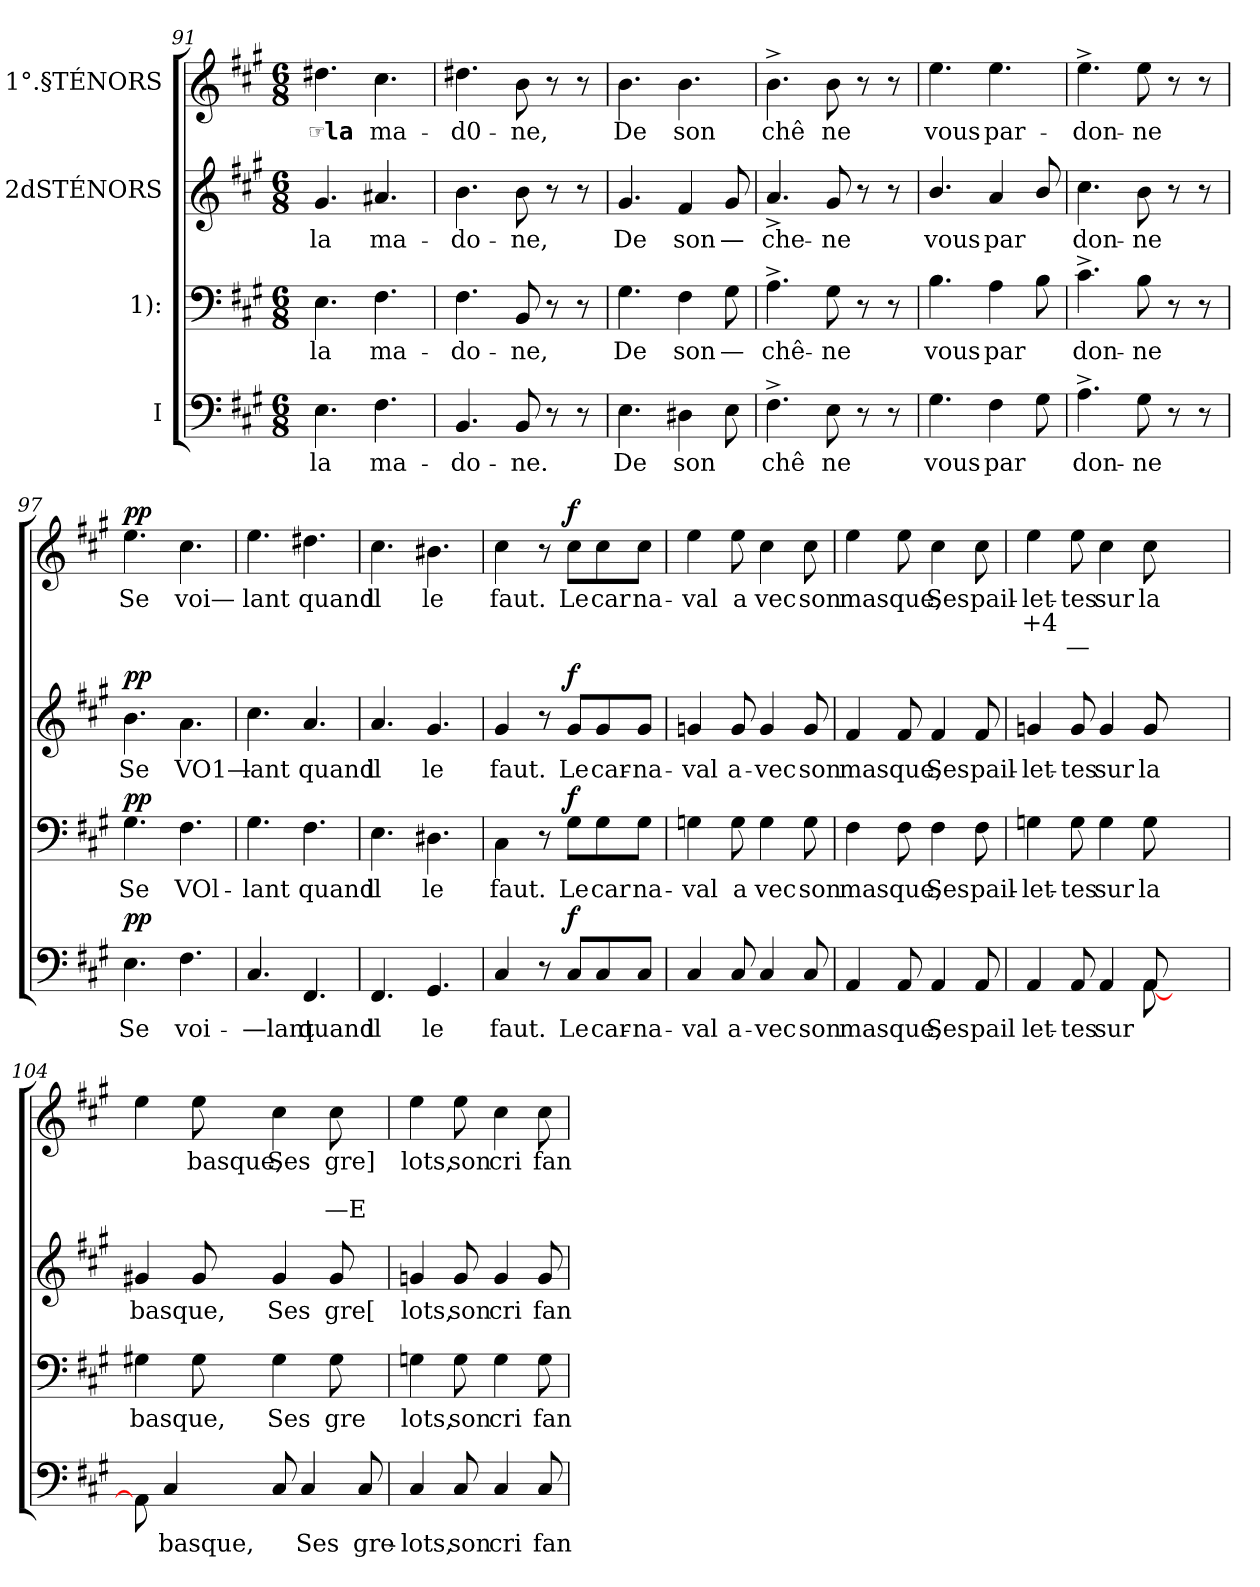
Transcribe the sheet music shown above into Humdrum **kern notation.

**kern	**text	**dynam	**kern	**text	**dynam	**kern	**text	**dynam	**kern	**text	**text	**text	**dynam
*part4	*part4	*part4	*part3	*part3	*part3	*part2	*part2	*part2	*part1	*part1	*part1	*part1	*part1
*staff4	*staff4	*staff4	*staff3	*staff3	*staff3	*staff2	*staff2	*staff2	*staff1	*staff1	*staff1	*staff1	*staff1
*I"I	*	*	*I"1):	*	*	*I"2dSTÉNORS	*	*	*I"1°.§TÉNORS	*	*	*	*
*clefF4	*	*	*clefF4	*	*	*clefG2	*	*	*clefG2	*	*	*	*
*k[f#c#g#]	*	*	*k[f#c#g#]	*	*	*k[f#c#g#]	*	*	*k[f#c#g#]	*	*	*	*
*M6/8	*	*	*M6/8	*	*	*M6/8	*	*	*M6/8	*	*	*	*
=91	=91	=91	=91	=91	=91	=91	=91	=91	=91	=91	=91	=91	=91
4.Ei\	la	.	4.Ei\	la	.	4.g#i/	la	.	4.dd#Xi\	☞la	.	.	.
4.F#i\	ma-	.	4.F#i\	ma-	.	4.a#Xi/	ma-	.	4.cc#i\	ma-	.	.	.
!!LO:LB:g=z
=92	=92	=92	=92	=92	=92	=92	=92	=92	=92	=92	=92	=92	=92
4.BBi/	do-	.	4.F#i\	do-	.	4.bi\	do-	.	4.dd#Xi\	-d0-	.	.	.
8BBi/	ne.	.	8BBi/	ne,	.	8bi\	ne,	.	8bi\	ne,	.	.	.
8r	.	.	8r	.	.	8r	.	.	8r	.	.	.	.
8r	.	.	8r	.	.	8r	.	.	8r	.	.	.	.
=93	=93	=93	=93	=93	=93	=93	=93	=93	=93	=93	=93	=93	=93
4.Ei\	De	.	4.G#i\	De	.	4.g#i/	De	.	4.bi\	De	.	.	.
4D#Xi\	son	.	4F#i\	son	.	4f#i/	son	.	4.bi\	son	.	.	.
8Ei\	.	.	8G#i\	—	.	8g#i/	—	.	.	.	.	.	.
=94	=94	=94	=94	=94	=94	=94	=94	=94	=94	=94	=94	=94	=94
4.F#^>i\	chê	.	4.A^>i\	chê-	.	4.a^>i/	che-	.	4.b^>i\	chê	.	.	.
8Ei\	ne	.	8G#i\	ne	.	8g#i/	ne	.	8bi\	ne	.	.	.
8r	.	.	8r	.	.	8r	.	.	8r	.	.	.	.
8r	.	.	8r	.	.	8r	.	.	8r	.	.	.	.
=95	=95	=95	=95	=95	=95	=95	=95	=95	=95	=95	=95	=95	=95
4.G#i\	vous	.	4.Bi\	vous	.	4.bi/	vous	.	4.eei\	vous	.	.	.
4F#i\	par	.	4Ai\	par	.	4ai/	par	.	4.eei\	par-	.	.	.
8G#i\	--	.	8Bi\	--	.	8bi/	--	.	.	.	.	.	.
=96	=96	=96	=96	=96	=96	=96	=96	=96	=96	=96	=96	=96	=96
4.A^>i\	don-	.	4.c#^<i\	don-	.	4.cc#i\	don-	.	4.ee^>^<i\	don-	.	.	.
8G#i\	ne	.	8Bi\	ne	.	8bi\	ne	.	8eei\	ne	.	.	.
8r	.	.	8r	.	.	8r	.	.	8r	.	.	.	.
8r	.	.	8r	.	.	8r	.	.	8r	.	.	.	.
=97	=97	=97	=97	=97	=97	=97	=97	=97	=97	=97	=97	=97	=97
!	!	!LO:DY:a	!	!	!LO:DY:a	!	!	!LO:DY:a	!	!	!	!	!LO:DY:a
4.Ei\	Se	pp	4.G#i\	Se	pp	4.bi\	Se	pp	4.eei\	Se	.	.	pp
4.F#i\	voi-	.	4.F#i\	VOl-	.	4.ai\	VO1—	.	4.cc#i\	voi—	.	.	.
!!LO:PB:g=z
=98	=98	=98	=98	=98	=98	=98	=98	=98	=98	=98	=98	=98	=98
4.C#i/	—lant	.	4.G#i\	lant	.	4.cc#i\	lant	.	4.eei\	lant	.	.	.
4.FF#i/	quand	.	4.F#i\	quand	.	4.ai/	quand	.	4.dd#Xi\	quand	.	.	.
=99	=99	=99	=99	=99	=99	=99	=99	=99	=99	=99	=99	=99	=99
4.FF#i/	il	.	4.Ei\	il	.	4.ai/	il	.	4.cc#i\	il	.	.	.
4.GG#i/	le	.	4.D#Xi\	le	.	4.g#i/	le	.	4.b#Xi\	le	.	.	.
=100	=100	=100	=100	=100	=100	=100	=100	=100	=100	=100	=100	=100	=100
4C#i/	faut.	.	4C#i\	faut.	.	4g#i/	faut.	.	4cc#i\	faut.	.	.	.
8r	.	.	8r	.	.	8r	.	.	8r	.	.	.	.
!	!	!LO:DY:a	!	!	!LO:DY:a	!	!	!LO:DY:a	!	!	!	!	!LO:DY:a
8C#i/L	Le	f	8G#i\L	Le	f	8g#i/L	Le	f	8cc#i\L	Le	.	.	f
8C#i/	car-	.	8G#i\	car	.	8g#i/	car-	.	8cc#i\	car	.	.	.
8C#i/J	na-	.	8G#i\J	na-	.	8g#i/J	na-	.	8cc#i\J	na-	.	.	.
=101	=101	=101	=101	=101	=101	=101	=101	=101	=101	=101	=101	=101	=101
4C#i/	val	.	4Gni\	val	.	4gni/	val	.	4eei\	val	.	.	.
8C#i/	a-	.	8Gi\	a	.	8gi/	a-	.	8eei\	a	.	.	.
4C#i/	vec	.	4Gi\	vec	.	4gi/	vec	.	4cc#i\	vec	.	.	.
8C#i/	son	.	8Gi\	son	.	8gi/	son	.	8cc#i\	son	.	.	.
=102	=102	=102	=102	=102	=102	=102	=102	=102	=102	=102	=102	=102	=102
4AAi/	masque,	.	4F#i\	masque,	.	4f#i/	masque,	.	4eei\	masque,	.	.	.
8AAi/	.	.	8F#i\	.	.	8f#i/	.	.	8eei\	.	.	.	.
4AAi/	Ses	.	4F#i\	Ses	.	4f#i/	Ses	.	4cc#i\	Ses	.	.	.
8AAi/	pail	.	8F#i\	pail-	.	8f#i/	pail-	.	8cc#i\	pail-	.	.	.
!!LO:LB:g=z
=103	=103	=103	=103	=103	=103	=103	=103	=103	=103	=103	=103	=103	=103
*^	*	*	*	*	*	*	*	*	*	*	*	*	*
4AAi/	4ryy	let-	.	4Gni\	let-	.	4gni/	let-	.	4eei\	let-	+4	.	.
8AAi/	8ryy	tes	.	8Gi\	tes	.	8gi/	tes	.	8eei\	tes	.	—	.
4AAi/	4ryy	sur	.	4Gi\	sur	.	4gi/	sur	.	4cc#i\	sur	.	.	.
8AAi/	[8AAj\	.	.	8Gi\	la	.	8gi/	la	.	8cc#i\	la	.	.	.
4ryy	8ryy	.	.	4ryy	.	.	4ryy	.	.	4ryy	.	.	.	.
.	8ryy	.	.	.	.	.	.	.	.	.	.	.	.	.
*v	*v	*	*	*	*	*	*	*	*	*	*	*	*	*
=104	=104	=104	=104	=104	=104	=104	=104	=104	=104	=104	=104	=104	=104
8AAj\]	.	.	4G#Xi\	basque,	.	4g#Xi/	basque,	.	4eei\	.	.	.	.
4C#i/	basque,	.	.	.	.	.	.	.	.	.	.	.	.
.	.	.	8G#i\	.	.	8g#i/	.	.	8eei\	basque,	.	.	.
8C#i/	.	.	4G#i\	Ses	.	4g#i/	Ses	.	4cc#i\	Ses	.	.	.
4C#i/	Ses	.	.	.	.	.	.	.	.	.	.	.	.
.	.	.	8G#i\	gre	.	8g#i/	gre[	.	8cc#i\	gre]	.	—E	.
8C#i/	gre-	.	8ryy	.	.	8ryy	.	.	8ryy	.	.	.	.
=105	=105	=105	=105	=105	=105	=105	=105	=105	=105	=105	=105	=105	=105
4C#i/	lots,	.	4Gni\	lots,	.	4gni/	lots,	.	4eei\	lots,	.	.	.
8C#i/	son	.	8Gi\	son	.	8gi/	son	.	8eei\	son	.	.	.
4C#i/	cri	.	4Gi\	cri	.	4gi/	cri	.	4cc#i\	cri	.	.	.
8C#i/	fan-	.	8Gi\	fan	.	8gi/	fan	.	8cc#i\	fan	.	.	.
=	=	=	=	=	=	=	=	=	=	=	=	=	=
*-	*-	*-	*-	*-	*-	*-	*-	*-	*-	*-	*-	*-	*-
